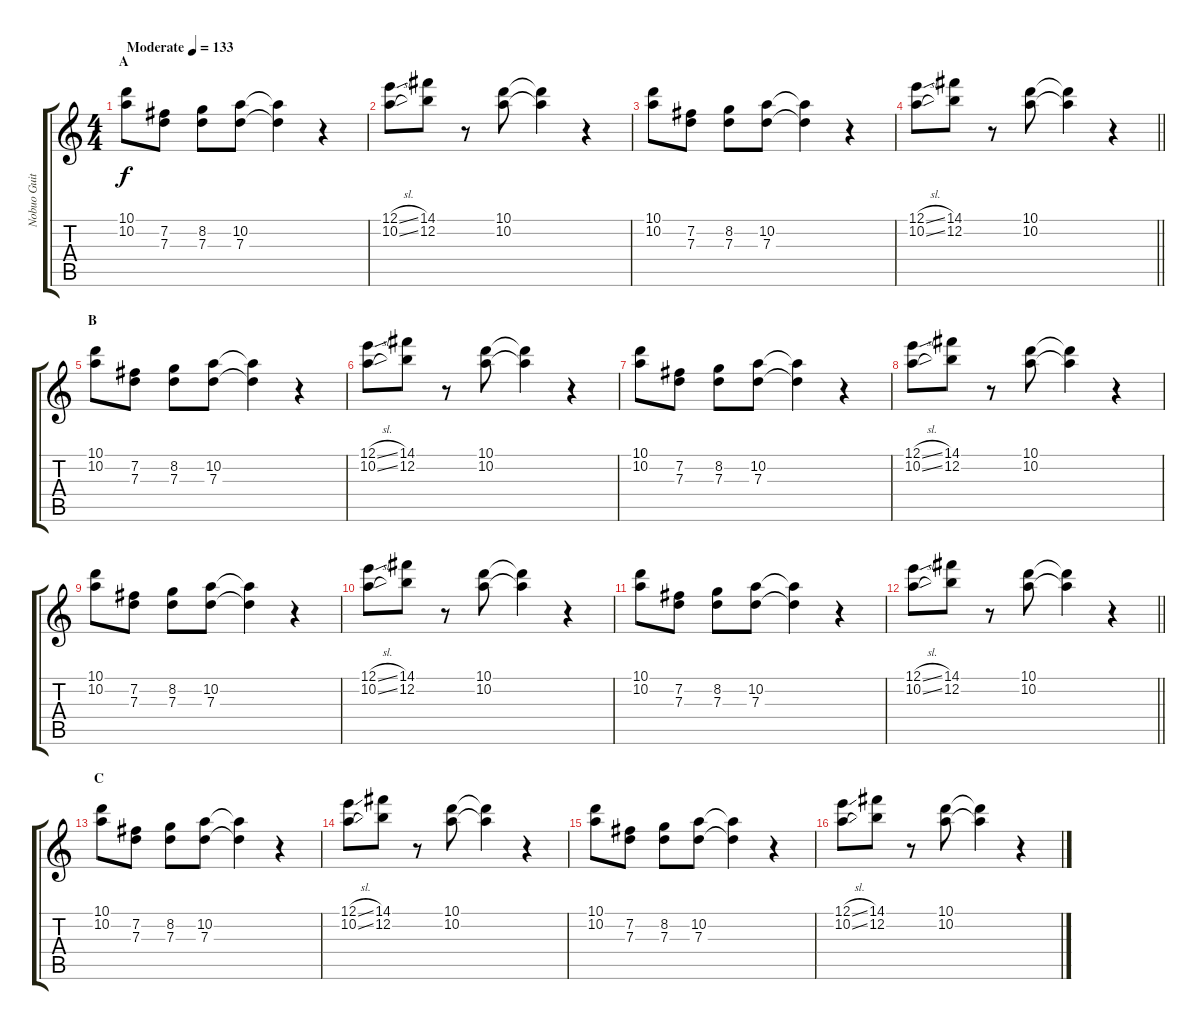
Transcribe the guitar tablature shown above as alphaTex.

\track ("Nobuo Guitar II" "Nobuo Guit") {instrument electricguitarjazz}
\staff {score tabs}
\tuning (E4 B3 G3 D3 A2 E2) {hide}
\ts (4 4)
\section ("" "A")
\tempo (133 "Moderate")
\clef g2
\ks c
(10.1 10.2).8{dy f instrument electricguitarjazz} (7.2 7.3).8 (8.2 7.3).8 (10.2 7.3).8 (10.2{t} 7.3{t}).4 r.4 |
(12.1{sl} 10.2{sl}).8 (14.1 12.2).8 r.8 (10.1 10.2).8 (10.1{t} 10.2{t}).4 r.4 |
(10.1 10.2).8 (7.2 7.3).8 (8.2 7.3).8 (10.2 7.3).8 (10.2{t} 7.3{t}).4 r.4 |
\barLineRight lightlight
(12.1{sl} 10.2{sl}).8 (14.1 12.2).8 r.8 (10.1 10.2).8 (10.1{t} 10.2{t}).4 r.4 |
\section ("" "B")
(10.1 10.2).8 (7.2 7.3).8 (8.2 7.3).8 (10.2 7.3).8 (10.2{t} 7.3{t}).4 r.4 |
(12.1{sl} 10.2{sl}).8 (14.1 12.2).8 r.8 (10.1 10.2).8 (10.1{t} 10.2{t}).4 r.4 |
(10.1 10.2).8 (7.2 7.3).8 (8.2 7.3).8 (10.2 7.3).8 (10.2{t} 7.3{t}).4 r.4 |
(12.1{sl} 10.2{sl}).8 (14.1 12.2).8 r.8 (10.1 10.2).8 (10.1{t} 10.2{t}).4 r.4 |
(10.1 10.2).8 (7.2 7.3).8 (8.2 7.3).8 (10.2 7.3).8 (10.2{t} 7.3{t}).4 r.4 |
(12.1{sl} 10.2{sl}).8 (14.1 12.2).8 r.8 (10.1 10.2).8 (10.1{t} 10.2{t}).4 r.4 |
(10.1 10.2).8 (7.2 7.3).8 (8.2 7.3).8 (10.2 7.3).8 (10.2{t} 7.3{t}).4 r.4 |
\barLineRight lightlight
(12.1{sl} 10.2{sl}).8 (14.1 12.2).8 r.8 (10.1 10.2).8 (10.1{t} 10.2{t}).4 r.4 |
\section ("" "C")
(10.1 10.2).8 (7.2 7.3).8 (8.2 7.3).8 (10.2 7.3).8 (10.2{t} 7.3{t}).4 r.4 |
(12.1{sl} 10.2{sl}).8 (14.1 12.2).8 r.8 (10.1 10.2).8 (10.1{t} 10.2{t}).4 r.4 |
(10.1 10.2).8 (7.2 7.3).8 (8.2 7.3).8 (10.2 7.3).8 (10.2{t} 7.3{t}).4 r.4 |
(12.1{sl} 10.2{sl}).8 (14.1 12.2).8 r.8 (10.1 10.2).8 (10.1{t} 10.2{t}).4 r.4
